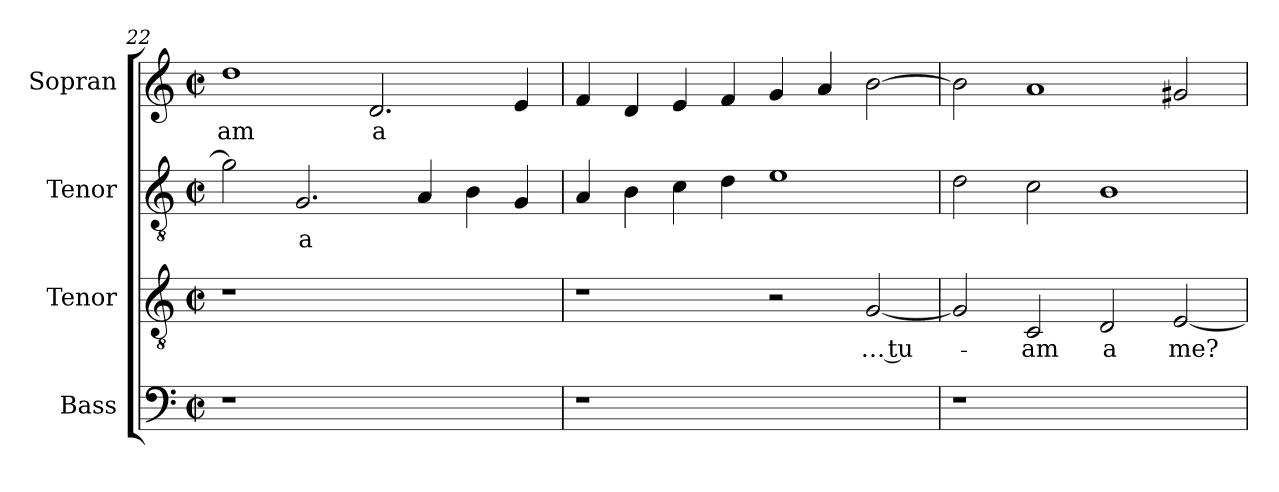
**kern	**kern	**text	**kern	**text	**kern	**text
*part4	*part3	*part3	*part2	*part2	*part1	*part1
*staff4	*staff3	*staff3	*staff2	*staff2	*staff1	*staff1
*I"Bass	*I"Tenor	*	*I"Tenor	*	*I"Sopran	*
*	*I'Tenor	*	*	*	*	*
!!LO:LB:g=z
*clefF4	*clefGv2	*	*clefGv2	*	*clefG2	*
*	*ITrd7c12	*	*ITrd7c12	*	*	*
*k[]	*k[]	*	*k[]	*	*k[]	*
*M2/2	*M2/2	*	*M2/2	*	*M2/2	*
*met(c|)	*met(c|)	*	*met(c|)	*	*met(c|)	*
=22	=22	=22	=22	=22	=22	=22
!LO:N:vis=1	!LO:N:vis=1	!	!	!	!	!
!	!	!	!	!	!	!LO:LY:b:color=#000000
1r	1r	.	2Gi\]	.	1ddi	-am
!	!	!	!	!LO:LY:b:color=#000000	!	!
.	.	.	2.GGi/	a	.	.
!	!	!	!	!	!	!LO:LY:b:color=#000000
1ryy	1ryy	.	.	.	2.di/	a
.	.	.	4AAi/	.	.	.
.	.	.	4BBi\	.	.	.
.	.	.	4GGi/	.	4ei/	.
=23	=23	=23	=23	=23	=23	=23
!LO:N:vis=1	!	!	!	!	!	!
1r	1r	.	4AAi/	.	4fi/	.
.	.	.	4BBi\	.	4di/	.
.	.	.	4Ci\	.	4ei/	.
.	.	.	4Di\	.	4fi/	.
1ryy	2r	.	1Ei	.	4gi/	.
.	.	.	.	.	4ai/	.
!	!	!LO:LY:b:color=#000000	!	!	!	!
.	[<2GGi/	… tu-	.	.	[>2bi\	.
=24	=24	=24	=24	=24	=24	=24
!LO:N:vis=1	!	!	!	!	!	!
1r	2GGi/]	.	2Di\	.	2bi\]	.
!	!	!LO:LY:b:color=#000000	!	!	!	!
.	2CCi/	-am	2Ci\	.	1ai	.
!	!	!LO:LY:b:color=#000000	!	!	!	!
1ryy	2DDi/	a	1BBi	.	.	.
!	!	!LO:LY:b:color=#000000	!	!	!	!
.	[<2EEi/	me?	.	.	2g#Xi/	.
=	=	=	=	=	=	=
*-	*-	*-	*-	*-	*-	*-
